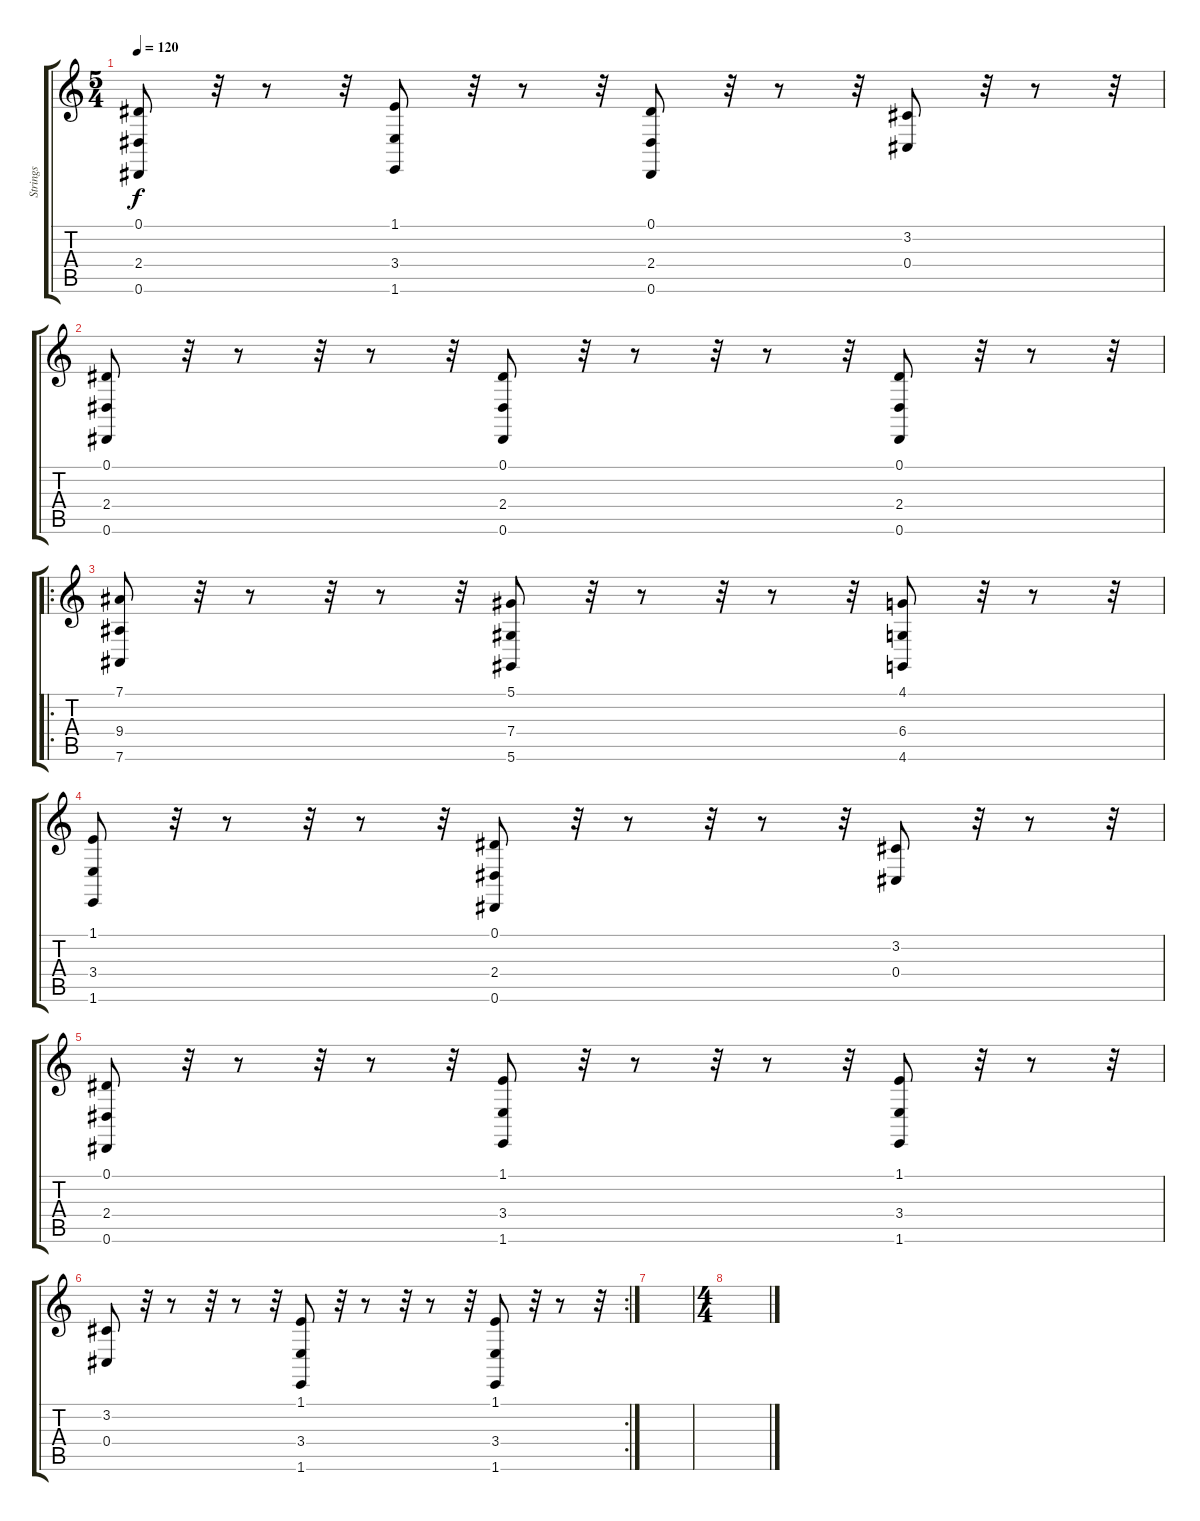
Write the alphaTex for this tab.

\track ("Strings" "Strings") {instrument pizzicatostrings}
\staff {score tabs}
\tuning (Eb4 Bb3 Gb3 Db3 Ab2 Eb2) {hide}
\ts (5 4)
\tempo 120
\clef g2
\ks c
(0.1 2.4 0.6).8{dy f} r.32 r.8 r.32 (1.1 3.4 1.6).8 r.32 r.8 r.32 (0.1 2.4 0.6).8 r.32 r.8 r.32 (3.2 0.4).8 r.32 r.8 r.32 |
(0.1 2.4 0.6).8 r.32 r.8 r.32 r.8 r.32 (0.1 2.4 0.6).8 r.32 r.8 r.32 r.8 r.32 (0.1 2.4 0.6).8 r.32 r.8 r.32 |
\ro
(7.1 9.4 7.6).8 r.32 r.8 r.32 r.8 r.32 (5.1 7.4 5.6).8 r.32 r.8 r.32 r.8 r.32 (4.1 6.4 4.6).8 r.32 r.8 r.32 |
(1.1 3.4 1.6).8 r.32 r.8 r.32 r.8 r.32 (0.1 2.4 0.6).8 r.32 r.8 r.32 r.8 r.32 (3.2 0.4).8 r.32 r.8 r.32 |
(0.1 2.4 0.6).8 r.32 r.8 r.32 r.8 r.32 (1.1 3.4 1.6).8 r.32 r.8 r.32 r.8 r.32 (1.1 3.4 1.6).8 r.32 r.8 r.32 |
\rc 2
(3.2 0.4).8 r.32 r.8 r.32 r.8 r.32 (1.1 3.4 1.6).8 r.32 r.8 r.32 r.8 r.32 (1.1 3.4 1.6).8 r.32 r.8 r.32 |
|
\ts (4 4)
